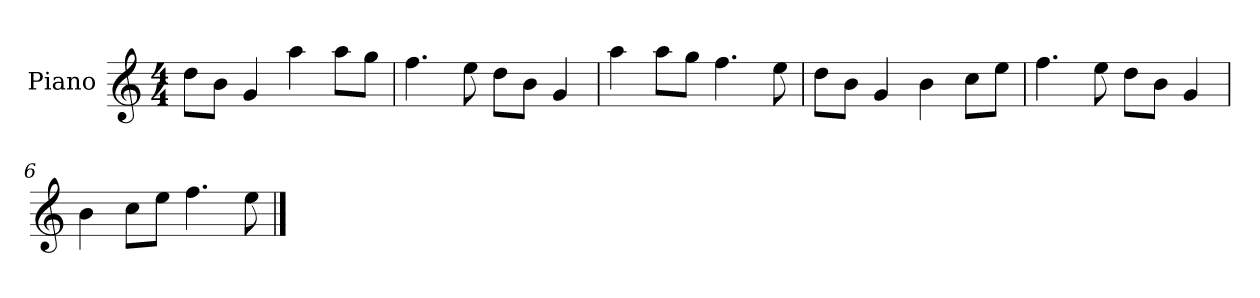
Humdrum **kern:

**kern
*part1
*staff1
*I"Piano
*I'P-no
*clefG2
*k[]
*M4/4
*MM90
=1
8dd\L
8b\J
4g/
4aa\
8aa\L
8gg\J
=2
4.ff\
8ee\
8dd\L
8b\J
4g/
=3
4aa\
8aa\L
8gg\J
4.ff\
8ee\
=4
8dd\L
8b\J
4g/
4b\
8cc\L
8ee\J
=5
4.ff\
8ee\
8dd\L
8b\J
4g/
=6
4b\
8cc\L
8ee\J
4.ff\
8ee\
==
*-
